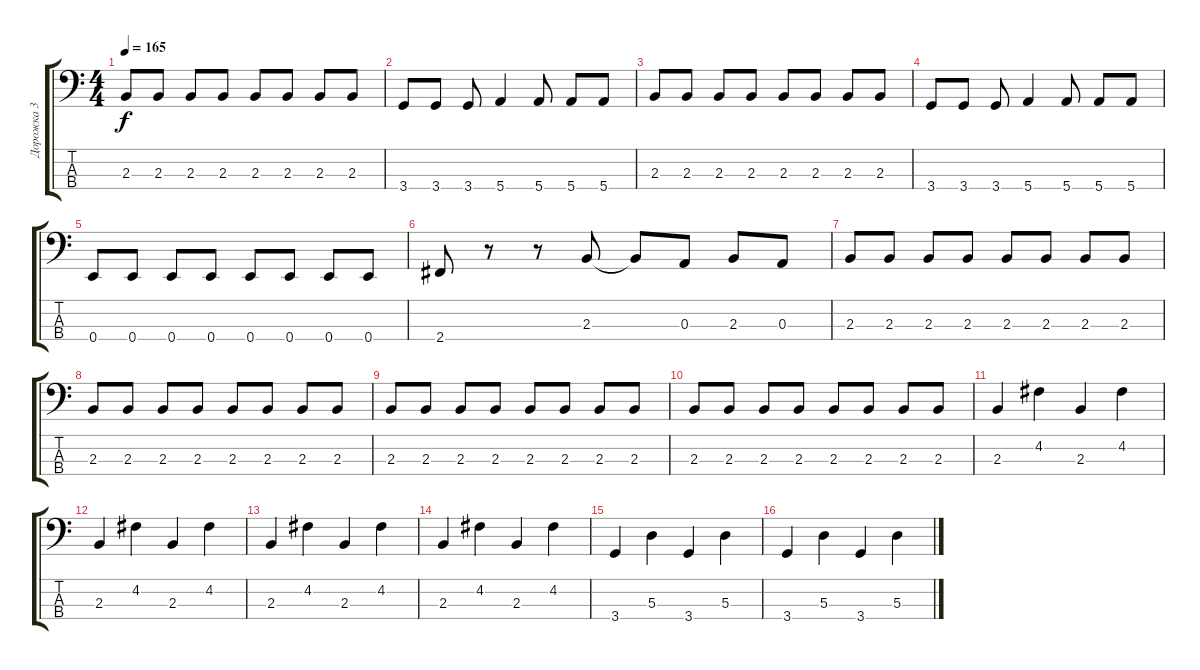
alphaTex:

\track ("Дорожка 3" "Дорожка 3") {instrument electricbassfinger}
\staff {score tabs}
\tuning (G2 D2 A1 E1) {hide}
\ts (4 4)
\tempo 165
\clef f4
\ks c
2.3.8{dy f} 2.3.8 2.3.8 2.3.8 2.3.8 2.3.8 2.3.8 2.3.8 |
3.4.8 3.4.8 3.4.8 5.4.4 5.4.8 5.4.8 5.4.8 |
2.3.8 2.3.8 2.3.8 2.3.8 2.3.8 2.3.8 2.3.8 2.3.8 |
3.4.8 3.4.8 3.4.8 5.4.4 5.4.8 5.4.8 5.4.8 |
0.4.8 0.4.8 0.4.8 0.4.8 0.4.8 0.4.8 0.4.8 0.4.8 |
2.4.8 r.8 r.8 2.3.8 2.3{t}.8 0.3.8 2.3.8 0.3.8 |
2.3.8 2.3.8 2.3.8 2.3.8 2.3.8 2.3.8 2.3.8 2.3.8 |
2.3.8 2.3.8 2.3.8 2.3.8 2.3.8 2.3.8 2.3.8 2.3.8 |
2.3.8 2.3.8 2.3.8 2.3.8 2.3.8 2.3.8 2.3.8 2.3.8 |
2.3.8 2.3.8 2.3.8 2.3.8 2.3.8 2.3.8 2.3.8 2.3.8 |
2.3.4 4.2.4 2.3.4 4.2.4 |
2.3.4 4.2.4 2.3.4 4.2.4 |
2.3.4 4.2.4 2.3.4 4.2.4 |
2.3.4 4.2.4 2.3.4 4.2.4 |
3.4.4 5.3.4 3.4.4 5.3.4 |
3.4.4 5.3.4 3.4.4 5.3.4
